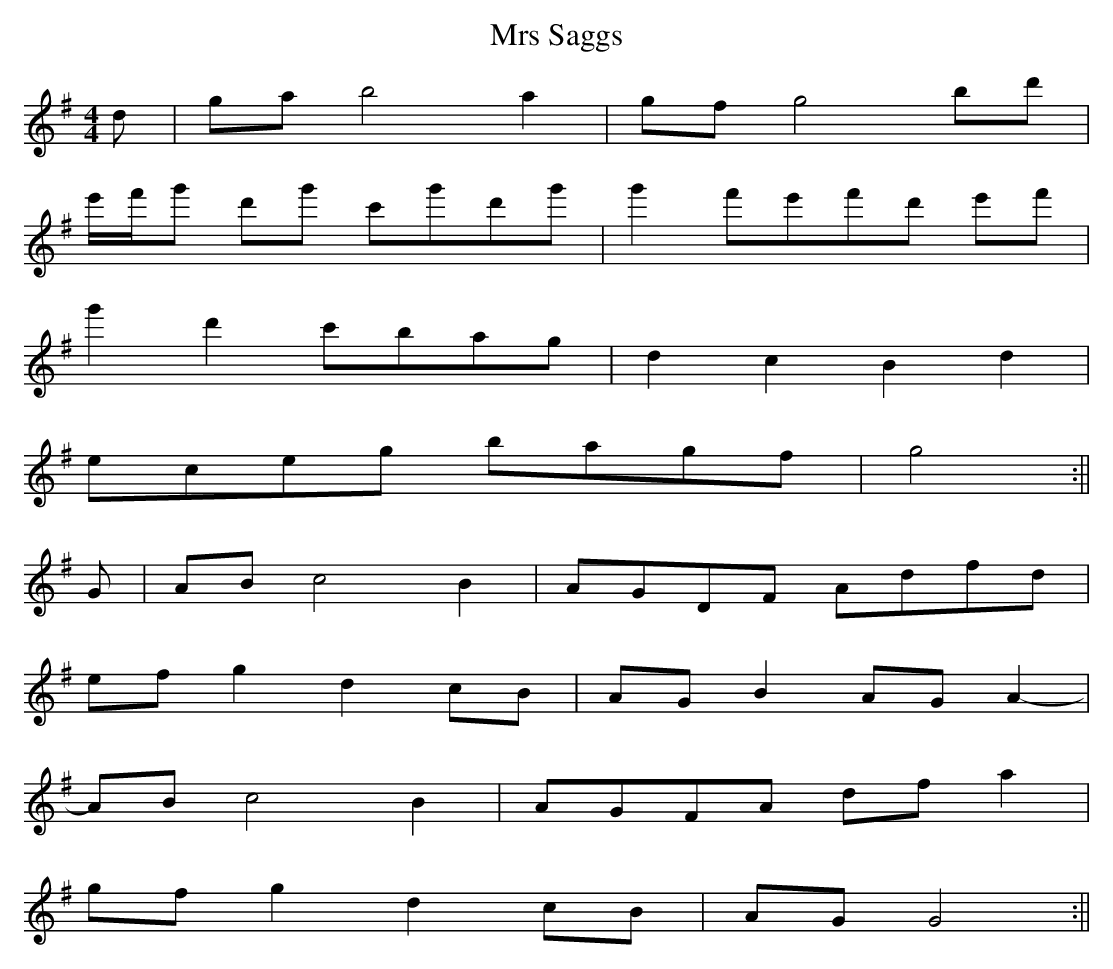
X:1
T:Mrs Saggs
M:4/4
L:1/8
K:G
d|ga b4 a2|gf g4 bd'|
e'/f'/g' d'g' c'g'd'g'|g'2 f'e'f'd' e'f'|
g'2 d'2 c'bag|d2 c2 B2 d2|
eceg bagf|g4:||
G|AB c4 B2|AGDF Adfd|
ef g2 d2 cB|AG B2 AG A2-|
AB c4 B2|AGFA df a2|
gf g2 d2 cB|AG G4:||
